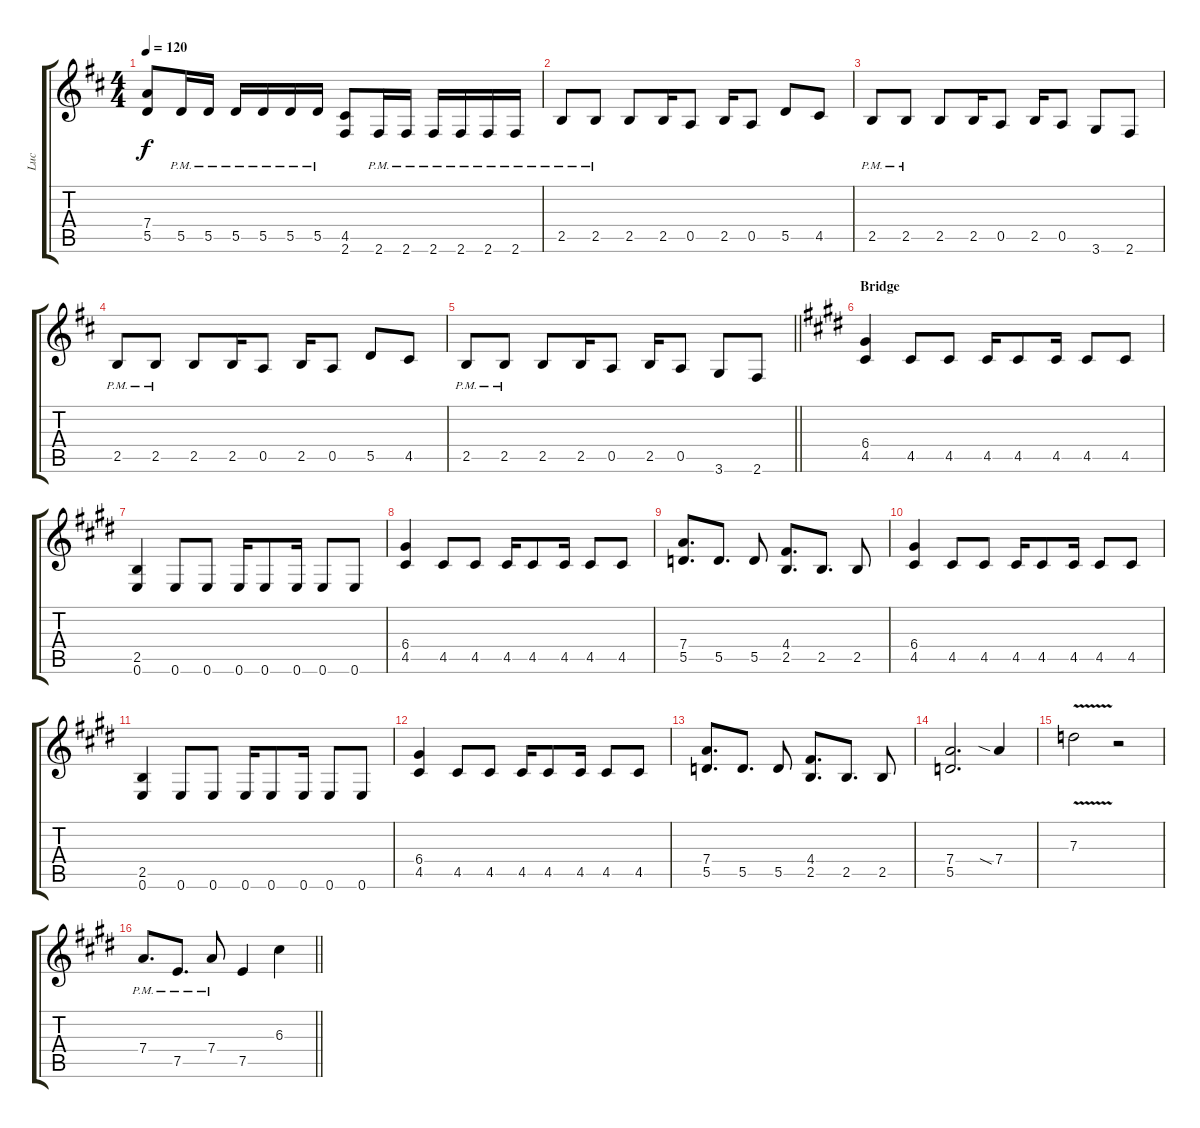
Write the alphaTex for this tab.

\track ("Luc" "Luc") {instrument distortionguitar}
\staff {score tabs}
\tuning (E4 B3 G3 D3 A2 E2) {hide}
\ts (4 4)
\tempo 120
\clef g2
\ks bminor
(7.4 5.5).8{dy f} 5.5{pm}.16 5.5{pm}.16 5.5{pm}.16 5.5{pm}.16 5.5{pm}.16 5.5{pm}.16 (4.5 2.6).8 2.6{pm}.16 2.6{pm}.16 2.6{pm}.16 2.6{pm}.16 2.6{pm}.16 2.6{pm}.16 |
2.5{pm}.8 2.5{pm}.8 2.5.8 2.5.16 0.5.8 2.5.16 0.5.8 5.5.8 4.5.8 |
2.5{pm}.8 2.5{pm}.8 2.5.8 2.5.16 0.5.8 2.5.16 0.5.8 3.6.8 2.6.8 |
2.5{pm}.8 2.5{pm}.8 2.5.8 2.5.16 0.5.8 2.5.16 0.5.8 5.5.8 4.5.8 |
\barLineRight lightlight
2.5{pm}.8 2.5{pm}.8 2.5.8 2.5.16 0.5.8 2.5.16 0.5.8 3.6.8 2.6.8 |
\section ("" "Bridge")
\ks c#minor
(6.4 4.5).4 4.5.8 4.5.8 4.5.16 4.5.8 4.5.16 4.5.8 4.5.8 |
(2.5 0.6).4 0.6.8 0.6.8 0.6.16 0.6.8 0.6.16 0.6.8 0.6.8 |
(6.4 4.5).4 4.5.8 4.5.8 4.5.16 4.5.8 4.5.16 4.5.8 4.5.8 |
(7.4 5.5).8{d} 5.5.8{d} 5.5.8 (4.4 2.5).8{d} 2.5.8{d} 2.5.8 |
(6.4 4.5).4 4.5.8 4.5.8 4.5.16 4.5.8 4.5.16 4.5.8 4.5.8 |
(2.5 0.6).4 0.6.8 0.6.8 0.6.16 0.6.8 0.6.16 0.6.8 0.6.8 |
(6.4 4.5).4 4.5.8 4.5.8 4.5.16 4.5.8 4.5.16 4.5.8 4.5.8 |
(7.4 5.5).8{d} 5.5.8{d} 5.5.8 (4.4 2.5).8{d} 2.5.8{d} 2.5.8 |
(7.4 5.5).2{d} 7.4{sia}.4 |
7.3{v}.2 r.2 |
\barLineRight lightlight
7.4{pm}.8{d} 7.5{pm}.8{d} 7.4{pm}.8 7.5.4 6.3.4
